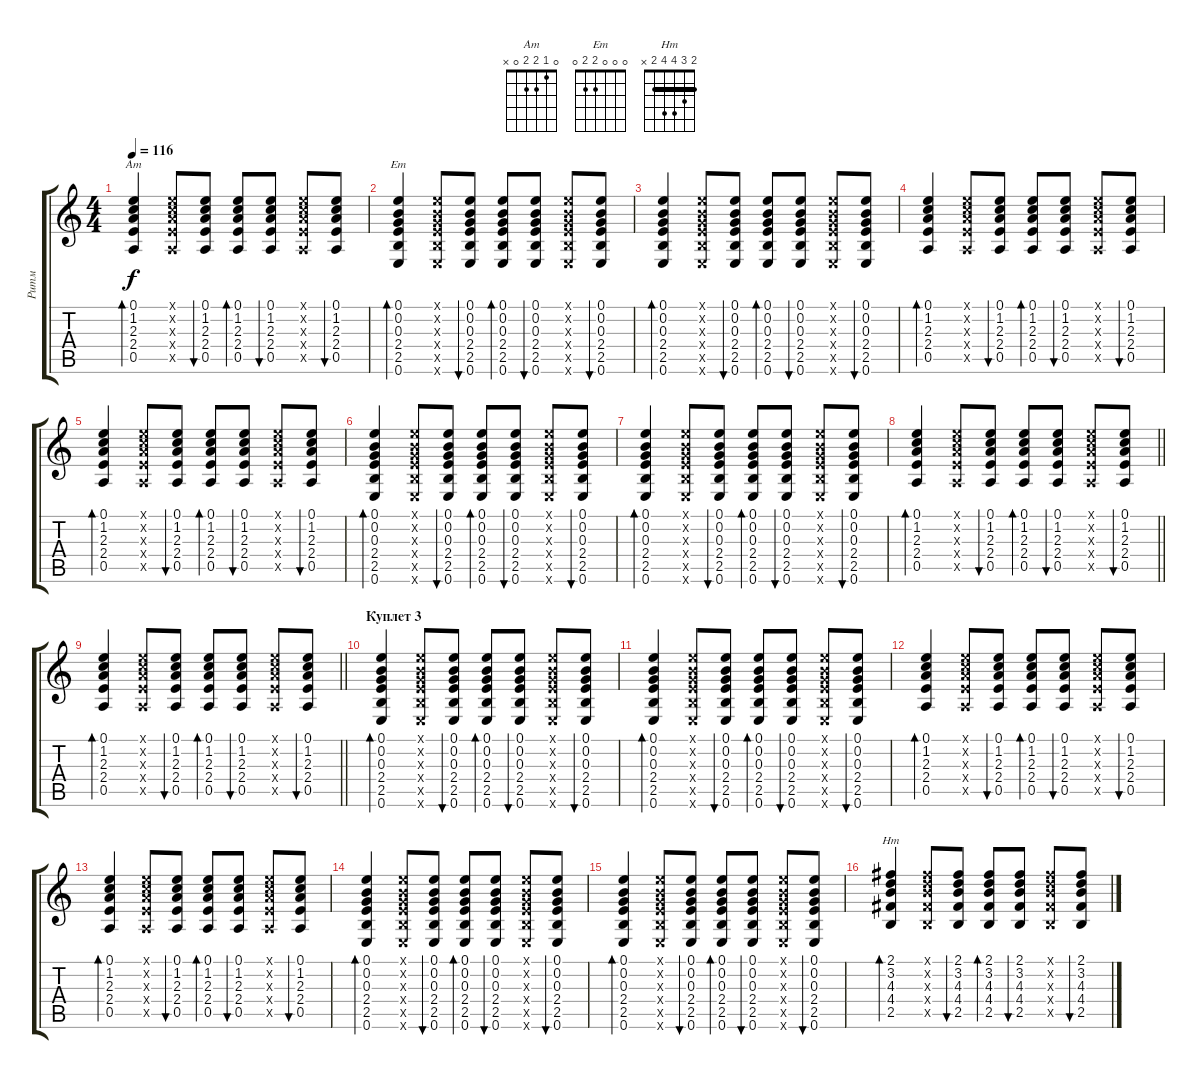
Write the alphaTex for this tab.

\track ("Ритм" "Ритм") {instrument acousticguitarnylon}
\staff {score tabs}
\tuning (E4 B3 G3 D3 A2 E2) {hide}
\chord ("Am" 0 1 2 2 0 x)
\chord ("Em" 0 0 0 2 2 0)
\chord ("Нm" 2 3 4 4 2 x) {barre 2}
\ts (4 4)
\tempo 116
\clef g2
\ks c
(0.1 1.2 2.3 2.4 0.5).4{bd 30 ch "Am" dy f} (0.1{x} 1.2{x} 2.3{x} 2.4{x} 0.5{x}).8 (0.1 1.2 2.3 2.4 0.5).8{bu 30} (0.1 1.2 2.3 2.4 0.5).8{bd 30} (0.1 1.2 2.3 2.4 0.5).8{bu 30} (0.1{x} 1.2{x} 2.3{x} 2.4{x} 0.5{x}).8 (0.1 1.2 2.3 2.4 0.5).8{bu 30} |
(0.1 0.2 0.3 2.4 2.5 0.6).4{bd 60 ch "Em"} (0.1{x} 0.2{x} 0.3{x} 2.4{x} 2.5{x} 0.6{x}).8 (0.1 0.2 0.3 2.4 2.5 0.6).8{bu 30} (0.1 0.2 0.3 2.4 2.5 0.6).8{bd 30} (0.1 0.2 0.3 2.4 2.5 0.6).8{bu 30} (0.1{x} 0.2{x} 0.3{x} 2.4{x} 2.5{x} 0.6{x}).8 (0.1 0.2 0.3 2.4 2.5 0.6).8{bu 30} |
(0.1 0.2 0.3 2.4 2.5 0.6).4{bd 60} (0.1{x} 0.2{x} 0.3{x} 2.4{x} 2.5{x} 0.6{x}).8 (0.1 0.2 0.3 2.4 2.5 0.6).8{bu 30} (0.1 0.2 0.3 2.4 2.5 0.6).8{bd 30} (0.1 0.2 0.3 2.4 2.5 0.6).8{bu 30} (0.1{x} 0.2{x} 0.3{x} 2.4{x} 2.5{x} 0.6{x}).8 (0.1 0.2 0.3 2.4 2.5 0.6).8{bu 30} |
(0.1 1.2 2.3 2.4 0.5).4{bd 30} (0.1{x} 1.2{x} 2.3{x} 2.4{x} 0.5{x}).8 (0.1 1.2 2.3 2.4 0.5).8{bu 30} (0.1 1.2 2.3 2.4 0.5).8{bd 30} (0.1 1.2 2.3 2.4 0.5).8{bu 30} (0.1{x} 1.2{x} 2.3{x} 2.4{x} 0.5{x}).8 (0.1 1.2 2.3 2.4 0.5).8{bu 30} |
(0.1 1.2 2.3 2.4 0.5).4{bd 30} (0.1{x} 1.2{x} 2.3{x} 2.4{x} 0.5{x}).8 (0.1 1.2 2.3 2.4 0.5).8{bu 30} (0.1 1.2 2.3 2.4 0.5).8{bd 30} (0.1 1.2 2.3 2.4 0.5).8{bu 30} (0.1{x} 1.2{x} 2.3{x} 2.4{x} 0.5{x}).8 (0.1 1.2 2.3 2.4 0.5).8{bu 30} |
(0.1 0.2 0.3 2.4 2.5 0.6).4{bd 60} (0.1{x} 0.2{x} 0.3{x} 2.4{x} 2.5{x} 0.6{x}).8 (0.1 0.2 0.3 2.4 2.5 0.6).8{bu 30} (0.1 0.2 0.3 2.4 2.5 0.6).8{bd 30} (0.1 0.2 0.3 2.4 2.5 0.6).8{bu 30} (0.1{x} 0.2{x} 0.3{x} 2.4{x} 2.5{x} 0.6{x}).8 (0.1 0.2 0.3 2.4 2.5 0.6).8{bu 30} |
(0.1 0.2 0.3 2.4 2.5 0.6).4{bd 60} (0.1{x} 0.2{x} 0.3{x} 2.4{x} 2.5{x} 0.6{x}).8 (0.1 0.2 0.3 2.4 2.5 0.6).8{bu 30} (0.1 0.2 0.3 2.4 2.5 0.6).8{bd 30} (0.1 0.2 0.3 2.4 2.5 0.6).8{bu 30} (0.1{x} 0.2{x} 0.3{x} 2.4{x} 2.5{x} 0.6{x}).8 (0.1 0.2 0.3 2.4 2.5 0.6).8{bu 30} |
\barLineRight lightlight
(0.1 1.2 2.3 2.4 0.5).4{bd 30} (0.1{x} 1.2{x} 2.3{x} 2.4{x} 0.5{x}).8 (0.1 1.2 2.3 2.4 0.5).8{bu 30} (0.1 1.2 2.3 2.4 0.5).8{bd 30} (0.1 1.2 2.3 2.4 0.5).8{bu 30} (0.1{x} 1.2{x} 2.3{x} 2.4{x} 0.5{x}).8 (0.1 1.2 2.3 2.4 0.5).8{bu 30} |
\barLineRight lightlight
(0.1 1.2 2.3 2.4 0.5).4{bd 30} (0.1{x} 1.2{x} 2.3{x} 2.4{x} 0.5{x}).8 (0.1 1.2 2.3 2.4 0.5).8{bu 30} (0.1 1.2 2.3 2.4 0.5).8{bd 30} (0.1 1.2 2.3 2.4 0.5).8{bu 30} (0.1{x} 1.2{x} 2.3{x} 2.4{x} 0.5{x}).8 (0.1 1.2 2.3 2.4 0.5).8{bu 30} |
\section ("" "Куплет 3")
(0.1 0.2 0.3 2.4 2.5 0.6).4{bd 60} (0.1{x} 0.2{x} 0.3{x} 2.4{x} 2.5{x} 0.6{x}).8 (0.1 0.2 0.3 2.4 2.5 0.6).8{bu 30} (0.1 0.2 0.3 2.4 2.5 0.6).8{bd 30} (0.1 0.2 0.3 2.4 2.5 0.6).8{bu 30} (0.1{x} 0.2{x} 0.3{x} 2.4{x} 2.5{x} 0.6{x}).8 (0.1 0.2 0.3 2.4 2.5 0.6).8{bu 30} |
(0.1 0.2 0.3 2.4 2.5 0.6).4{bd 60} (0.1{x} 0.2{x} 0.3{x} 2.4{x} 2.5{x} 0.6{x}).8 (0.1 0.2 0.3 2.4 2.5 0.6).8{bu 30} (0.1 0.2 0.3 2.4 2.5 0.6).8{bd 30} (0.1 0.2 0.3 2.4 2.5 0.6).8{bu 30} (0.1{x} 0.2{x} 0.3{x} 2.4{x} 2.5{x} 0.6{x}).8 (0.1 0.2 0.3 2.4 2.5 0.6).8{bu 30} |
(0.1 1.2 2.3 2.4 0.5).4{bd 30} (0.1{x} 1.2{x} 2.3{x} 2.4{x} 0.5{x}).8 (0.1 1.2 2.3 2.4 0.5).8{bu 30} (0.1 1.2 2.3 2.4 0.5).8{bd 30} (0.1 1.2 2.3 2.4 0.5).8{bu 30} (0.1{x} 1.2{x} 2.3{x} 2.4{x} 0.5{x}).8 (0.1 1.2 2.3 2.4 0.5).8{bu 30} |
(0.1 1.2 2.3 2.4 0.5).4{bd 30} (0.1{x} 1.2{x} 2.3{x} 2.4{x} 0.5{x}).8 (0.1 1.2 2.3 2.4 0.5).8{bu 30} (0.1 1.2 2.3 2.4 0.5).8{bd 30} (0.1 1.2 2.3 2.4 0.5).8{bu 30} (0.1{x} 1.2{x} 2.3{x} 2.4{x} 0.5{x}).8 (0.1 1.2 2.3 2.4 0.5).8{bu 30} |
(0.1 0.2 0.3 2.4 2.5 0.6).4{bd 60} (0.1{x} 0.2{x} 0.3{x} 2.4{x} 2.5{x} 0.6{x}).8 (0.1 0.2 0.3 2.4 2.5 0.6).8{bu 30} (0.1 0.2 0.3 2.4 2.5 0.6).8{bd 30} (0.1 0.2 0.3 2.4 2.5 0.6).8{bu 30} (0.1{x} 0.2{x} 0.3{x} 2.4{x} 2.5{x} 0.6{x}).8 (0.1 0.2 0.3 2.4 2.5 0.6).8{bu 30} |
(0.1 0.2 0.3 2.4 2.5 0.6).4{bd 60} (0.1{x} 0.2{x} 0.3{x} 2.4{x} 2.5{x} 0.6{x}).8 (0.1 0.2 0.3 2.4 2.5 0.6).8{bu 30} (0.1 0.2 0.3 2.4 2.5 0.6).8{bd 30} (0.1 0.2 0.3 2.4 2.5 0.6).8{bu 30} (0.1{x} 0.2{x} 0.3{x} 2.4{x} 2.5{x} 0.6{x}).8 (0.1 0.2 0.3 2.4 2.5 0.6).8{bu 30} |
(2.1 3.2 4.3 4.4 2.5).4{bd 30 ch "Нm"} (2.1{x} 3.2{x} 4.3{x} 4.4{x} 2.5{x}).8 (2.1 3.2 4.3 4.4 2.5).8{bu 30} (2.1 3.2 4.3 4.4 2.5).8{bd 30} (2.1 3.2 4.3 4.4 2.5).8{bu 30} (2.1{x} 3.2{x} 4.3{x} 4.4{x} 2.5{x}).8 (2.1 3.2 4.3 4.4 2.5).8{bu 30}
